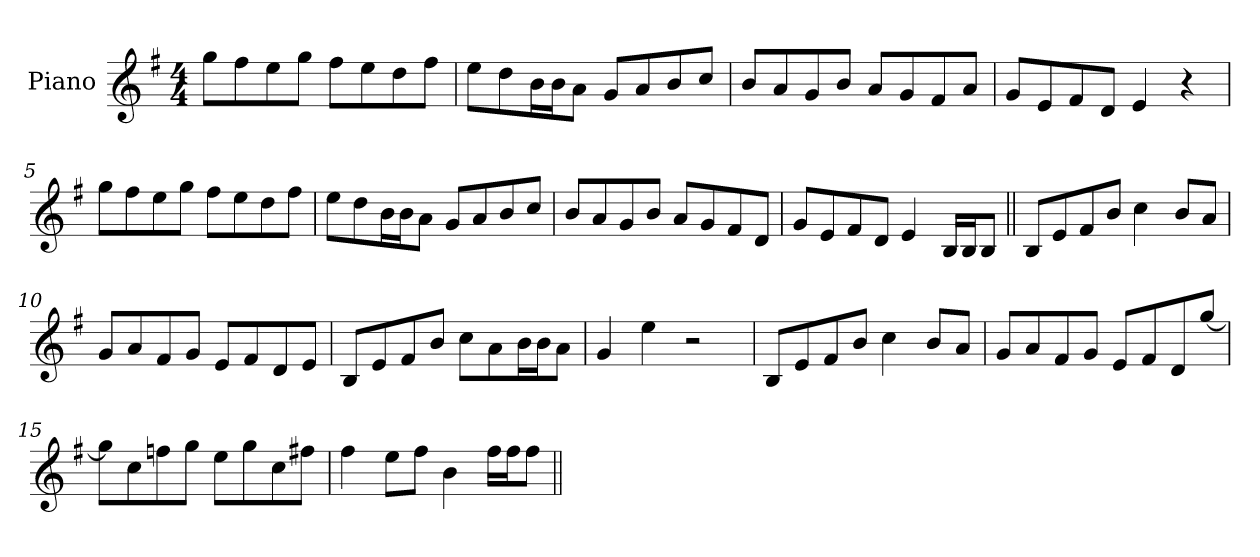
**kern
*part1
*staff1
*I"Piano
*I'Pno
*clefG2
*k[f#]
*e:
*M4/4
=1
8gg\L
8ff#\
8ee\
8gg\J
8ff#\L
8ee\
8dd\
8ff#\J
=2
8ee\L
8dd\
16b\L
16b\J
8a\J
8g/L
8a/
8b/
8cc/J
=3
8b/L
8a/
8g/
8b/J
8a/L
8g/
8f#/
8a/J
=4
8g/L
8e/
8f#/
8d/J
4e/
4r
=5
8gg\L
8ff#\
8ee\
8gg\J
8ff#\L
8ee\
8dd\
8ff#\J
=6
8ee\L
8dd\
16b\L
16b\J
8a\J
8g/L
8a/
8b/
8cc/J
=7
8b/L
8a/
8g/
8b/J
8a/L
8g/
8f#/
8d/J
=8
8g/L
8e/
8f#/
8d/J
4e/
16B/LL
16B/J
8B/J
=9||
8B/L
8e/
8f#/
8b/J
4cc\
8b/L
8a/J
=10
8g/L
8a/
8f#/
8g/J
8e/L
8f#/
8d/
8e/J
=11
8B/L
8e/
8f#/
8b/J
8cc\L
8a\
16b\L
16b\J
8a\J
=12
4g/
4ee\
2r
=13
8B/L
8e/
8f#/
8b/J
4cc\
8b/L
8a/J
=14
8g/L
8a/
8f#/
8g/J
8e/L
8f#/
8d/
[8gg/J
=15
8gg\L]
8cc\
8ffn\
8gg\J
8ee\L
8gg\
8cc\
8ff#X\J
=16
4ff#\
8ee\L
8ff#\J
4b\
16ff#\LL
16ff#\J
8ff#\J
=||
*-
